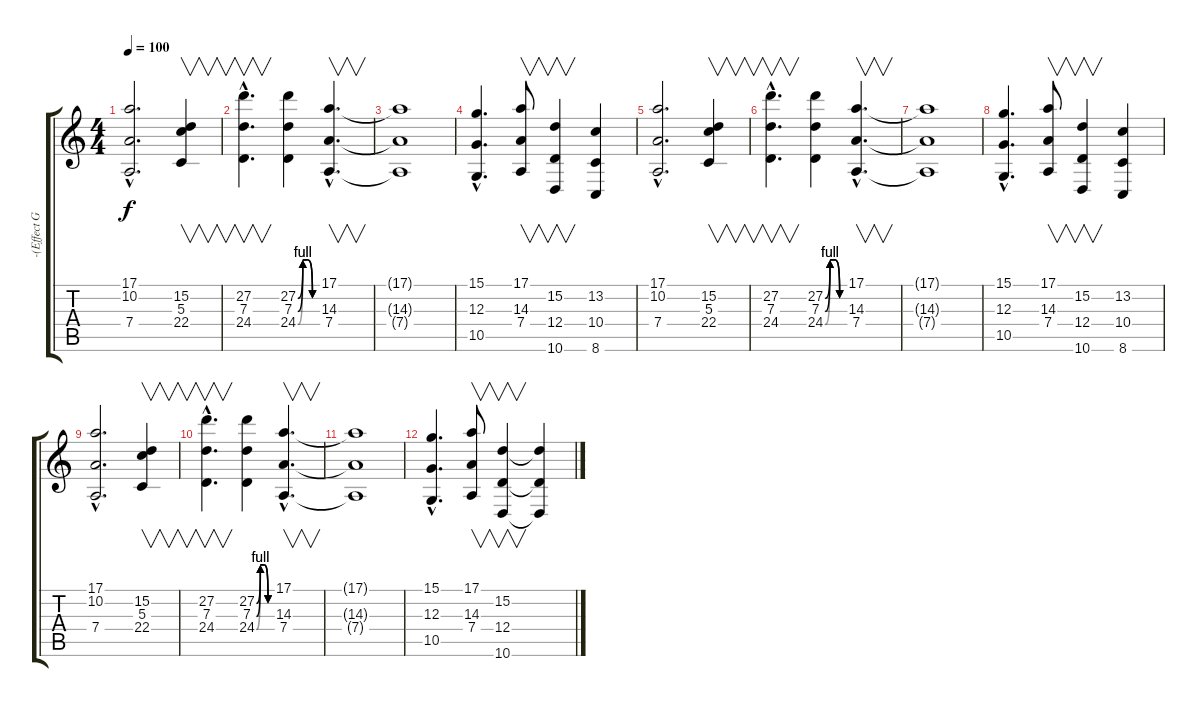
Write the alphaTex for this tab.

\track ("-(Effect Guitar 2)-" "-(Effect G") {instrument lead1square}
\staff {score tabs}
\tuning (E4 B3 G3 D3 A2 E2) {hide}
\ts (4 4)
\tempo 100
\clef g2
\ks c
(17.1{hac} 10.2{hac} 7.4{hac}).2{d dy f instrument lead1square} (15.2 5.3 22.4).4{v} |
(27.2{hac} 7.3{hac} 24.4{hac}).4{v d} (27.2{be (custom 0 0 15 4 30 4 45 0 60 0)} 7.3{be (custom 0 0 15 4 30 4 45 0 60 0)} 24.4{be (custom 0 0 15 4 30 4 45 0 60 0)}).4 (17.1{hac} 14.3{hac} 7.4{hac}).4{v d} |
(17.1{t} 14.3{t} 7.4{t}).1 |
(15.1{hac} 12.3{hac} 10.5{hac}).4{d} (17.1 14.3 7.4).8{v} (15.2 12.4 10.6).4{v} (13.2 10.4 8.6).4 |
(17.1{hac} 10.2{hac} 7.4{hac}).2{d} (15.2 5.3 22.4).4{v} |
(27.2{hac} 7.3{hac} 24.4{hac}).4{v d} (27.2{be (custom 0 0 15 4 30 4 45 0 60 0)} 7.3{be (custom 0 0 15 4 30 4 45 0 60 0)} 24.4{be (custom 0 0 15 4 30 4 45 0 60 0)}).4 (17.1{hac} 14.3{hac} 7.4{hac}).4{v d} |
(17.1{t} 14.3{t} 7.4{t}).1 |
(15.1{hac} 12.3{hac} 10.5{hac}).4{d} (17.1 14.3 7.4).8{v} (15.2 12.4 10.6).4{v} (13.2 10.4 8.6).4 |
(17.1{hac} 10.2{hac} 7.4{hac}).2{d} (15.2 5.3 22.4).4{v} |
(27.2{hac} 7.3{hac} 24.4{hac}).4{v d} (27.2{be (custom 0 0 15 4 30 4 45 0 60 0)} 7.3{be (custom 0 0 15 4 30 4 45 0 60 0)} 24.4{be (custom 0 0 15 4 30 4 45 0 60 0)}).4 (17.1{hac} 14.3{hac} 7.4{hac}).4{v d} |
(17.1{t} 14.3{t} 7.4{t}).1 |
(15.1{hac} 12.3{hac} 10.5{hac}).4{d} (17.1 14.3 7.4).8{v} (15.2 12.4 10.6).4{v} (15.2{t} 12.4{t} 10.6{t}).4
